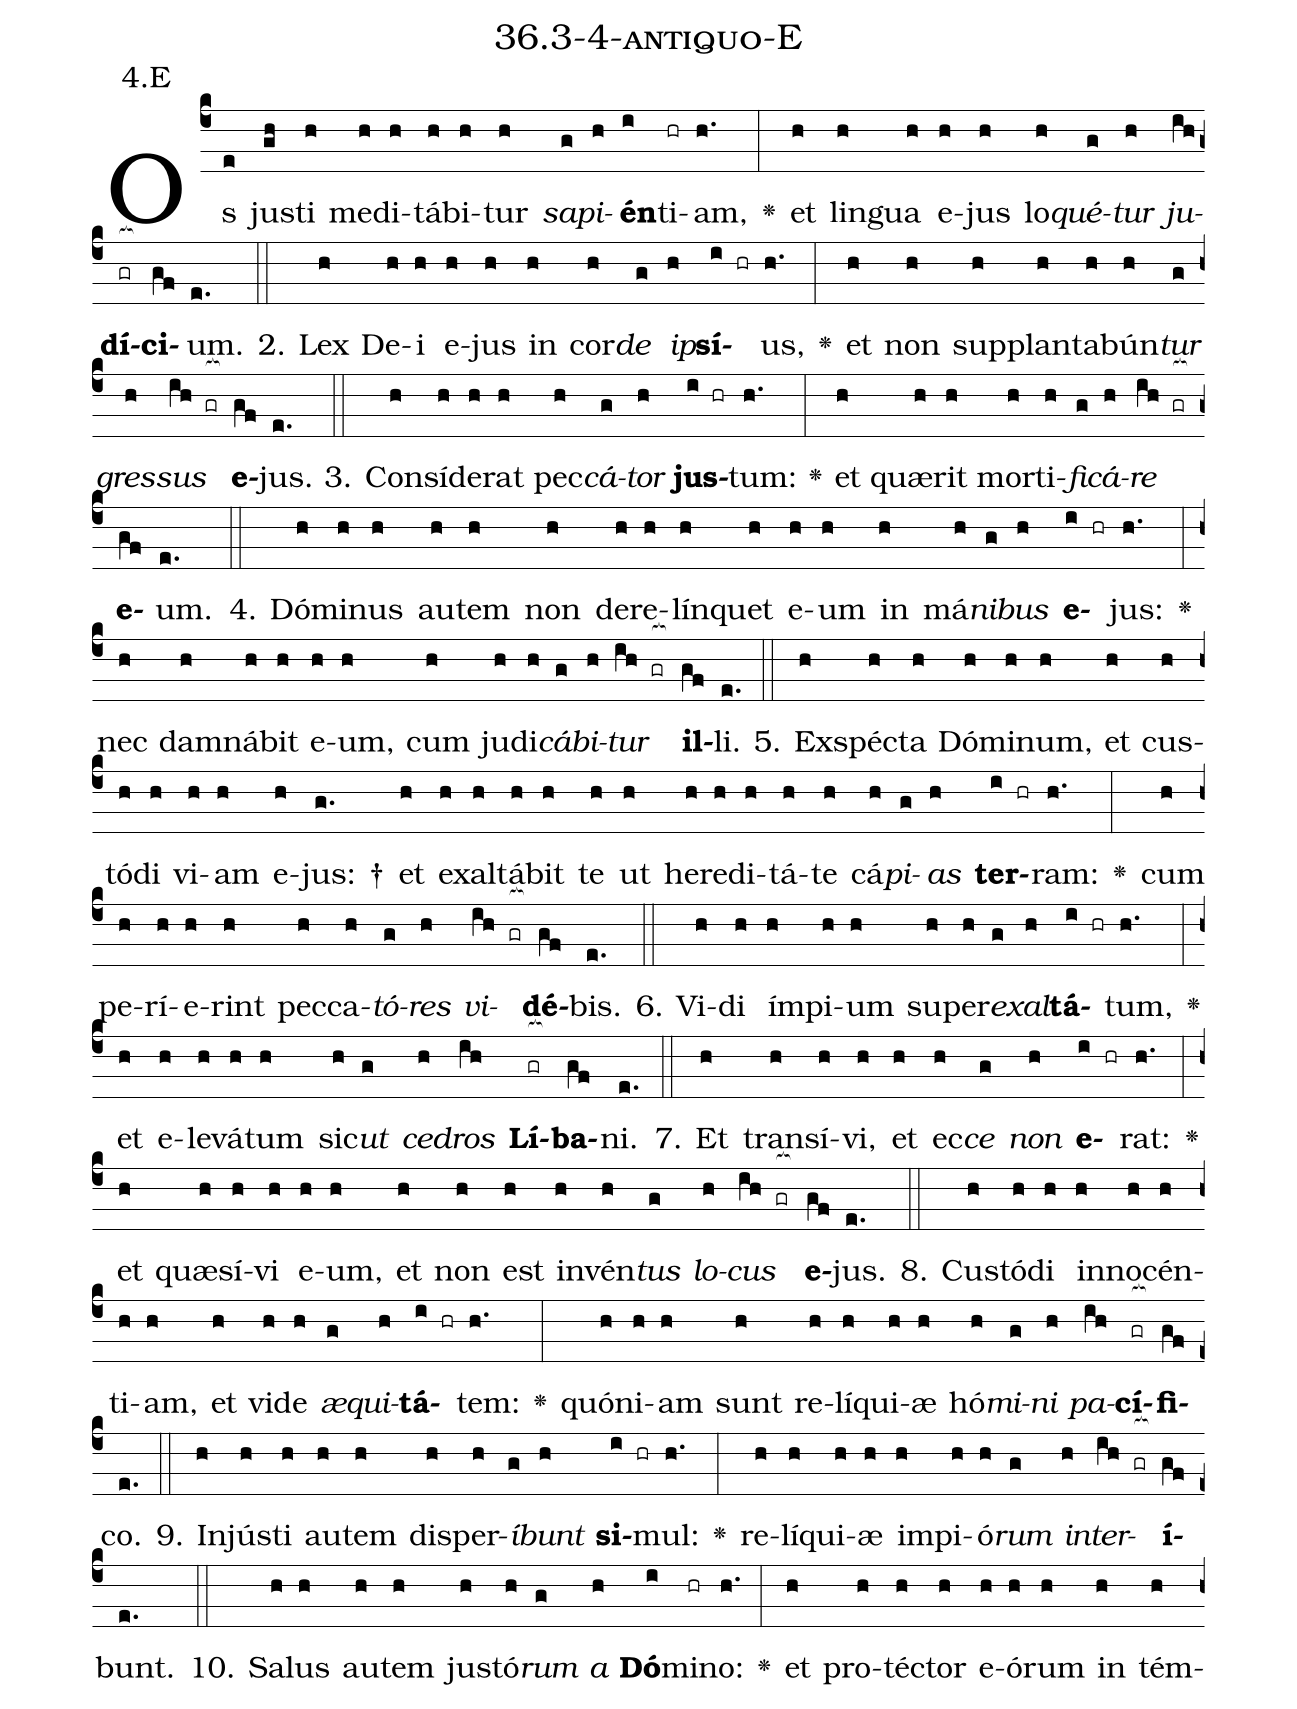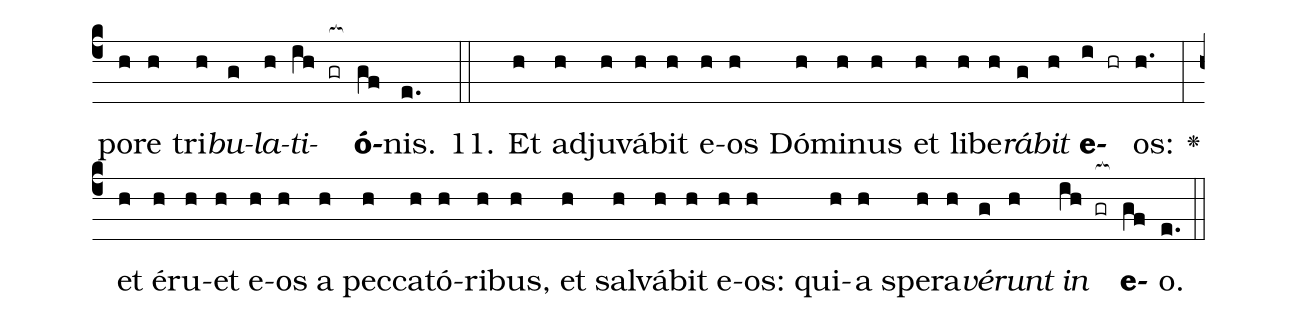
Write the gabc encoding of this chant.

name: 36.3-4-antiquo-E;
annotation: 4.E;
%%
(c4)Os(e) jus(gh)ti(h) me(h)di(h)tá(h)bi(h)tur(h) <i>sa</i>(g)<i>pi</i>(h)<b>én</b>(i)ti(hr)am,(h.) <v>\greheightstar</v>(:) et(h) lin(h)gua(h) e(h)jus(h) lo(h)<i>qué</i>(g)<i>tur</i>(h) <i>ju</i>(ih)<b>dí</b>(gr[ocb:1{])<b>ci</b>(gf[ocb:0}])um.(e.) (::)
2. Lex(h) De(h)i(h) e(h)jus(h) in(h) cor(h)<i>de</i>(g) <i>ip</i>(h)<b>sí</b>(i hr)us,(h.) <v>\greheightstar</v>(:) et(h) non(h) sup(h)plan(h)ta(h)bún(h)<i>tur</i>(g) <i>gres</i>(h)<i>sus</i>(ih gr[ocb:1{]) <b>e</b>(gf[ocb:0}])jus.(e.) (::)
3. Con(h)sí(h)de(h)rat(h) pec(h)<i>cá</i>(g)<i>tor</i>(h) <b>jus</b>(i hr)tum:(h.) <v>\greheightstar</v>(:) et(h) quæ(h)rit(h) mor(h)ti(h)<i>fi</i>(g)<i>cá</i>(h)<i>re</i>(ih gr[ocb:1{]) <b>e</b>(gf[ocb:0}])um.(e.) (::)
4. Dó(h)mi(h)nus(h) au(h)tem(h) non(h) de(h)re(h)lín(h)quet(h) e(h)um(h) in(h) má(h)<i>ni</i>(g)<i>bus</i>(h) <b>e</b>(i hr)jus:(h.) <v>\greheightstar</v>(:) nec(h) dam(h)ná(h)bit(h) e(h)um,(h) cum(h) ju(h)di(h)<i>cá</i>(g)<i>bi</i>(h)<i>tur</i>(ih gr[ocb:1{]) <b>il</b>(gf[ocb:0}])li.(e.) (::)
5. Ex(h)spéc(h)ta(h) Dó(h)mi(h)num,(h) et(h) cus(h)tó(h)di(h) vi(h)am(h) e(h)jus: †(g.) et(h) ex(h)al(h)tá(h)bit(h) te(h) ut(h) he(h)re(h)di(h)tá(h)te(h) cá(h)<i>pi</i>(g)<i>as</i>(h) <b>ter</b>(i hr)ram:(h.) <v>\greheightstar</v>(:) cum(h) pe(h)rí(h)e(h)rint(h) pec(h)ca(h)<i>tó</i>(g)<i>res</i>(h) <i>vi</i>(ih gr[ocb:1{])<b>dé</b>(gf[ocb:0}])bis.(e.) (::)
6. Vi(h)di(h) ím(h)pi(h)um(h) su(h)per(h)<i>ex</i>(g)<i>al</i>(h)<b>tá</b>(i hr)tum,(h.) <v>\greheightstar</v>(:) et(h) e(h)le(h)vá(h)tum(h) sic(h)<i>ut</i>(g) <i>ce</i>(h)<i>dros</i>(ih) <b>Lí</b>(gr[ocb:1{])<b>ba</b>(gf[ocb:0}])ni.(e.) (::)
7. Et(h) trans(h)í(h)vi,(h) et(h) ec(h)<i>ce</i>(g) <i>non</i>(h) <b>e</b>(i hr)rat:(h.) <v>\greheightstar</v>(:) et(h) quæ(h)sí(h)vi(h) e(h)um,(h) et(h) non(h) est(h) in(h)vén(h)<i>tus</i>(g) <i>lo</i>(h)<i>cus</i>(ih gr[ocb:1{]) <b>e</b>(gf[ocb:0}])jus.(e.) (::)
8. Cus(h)tó(h)di(h) in(h)no(h)cén(h)ti(h)am,(h) et(h) vi(h)de(h) <i>æ</i>(g)<i>qui</i>(h)<b>tá</b>(i hr)tem:(h.) <v>\greheightstar</v>(:) quón(h)i(h)am(h) sunt(h) re(h)lí(h)qui(h)æ(h) hó(h)<i>mi</i>(g)<i>ni</i>(h) <i>pa</i>(ih)<b>cí</b>(gr[ocb:1{])<b>fi</b>(gf[ocb:0}])co.(e.) (::)
9. In(h)jús(h)ti(h) au(h)tem(h) dis(h)per(h)<i>í</i>(g)<i>bunt</i>(h) <b>si</b>(i hr)mul:(h.) <v>\greheightstar</v>(:) re(h)lí(h)qui(h)æ(h) im(h)pi(h)ó(h)<i>rum</i>(g) <i>in</i>(h)<i>ter</i>(ih gr[ocb:1{])<b>í</b>(gf[ocb:0}])bunt.(e.) (::)
10. Sa(h)lus(h) au(h)tem(h) jus(h)tó(h)<i>rum</i>(g) <i>a</i>(h) <b>Dó</b>(i)mi(hr)no:(h.) <v>\greheightstar</v>(:) et(h) pro(h)téc(h)tor(h) e(h)ó(h)rum(h) in(h) tém(h)po(h)re(h) tri(h)<i>bu</i>(g)<i>la</i>(h)<i>ti</i>(ih gr[ocb:1{])<b>ó</b>(gf[ocb:0}])nis.(e.) (::)
11. Et(h) ad(h)ju(h)vá(h)bit(h) e(h)os(h) Dó(h)mi(h)nus(h) et(h) li(h)be(h)<i>rá</i>(g)<i>bit</i>(h) <b>e</b>(i hr)os:(h.) <v>\greheightstar</v>(:) et(h) é(h)ru(h)et(h) e(h)os(h) a(h) pec(h)ca(h)tó(h)ri(h)bus,(h) et(h) sal(h)vá(h)bit(h) e(h)os:(h) qui(h)a(h) spe(h)ra(h)<i>vé</i>(g)<i>runt</i>(h) <i>in</i>(ih gr[ocb:1{]) <b>e</b>(gf[ocb:0}])o.(e.) (::)
